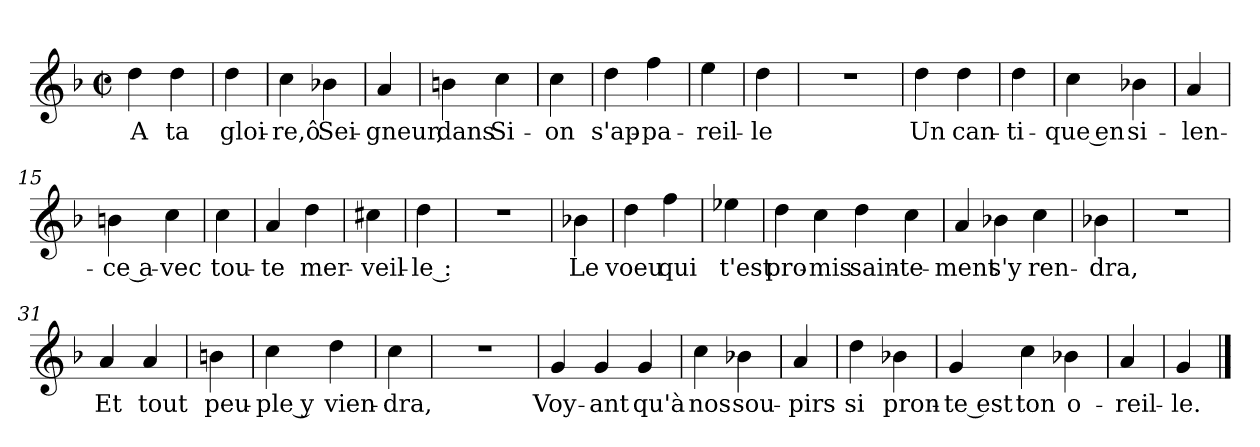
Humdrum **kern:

**kern	**text
*part1	*part1
*staff1	*staff1
*clefG2	*
*k[b-]	*
*F:	*
*M2/2	*
*met(c|)	*
=1	=1
4dd	A
4dd	ta
=2	=2
4dd	gloi-
=3	=3
4cc	-re,ô
4b-X	Sei-
=4	=4
4a	-gneur,
=5	=5
4b	dans
4cc	Si-
=6	=6
4cc	-on
=7	=7
4dd	s'ap-
4ff	-pa-
=8	=8
4ee	-reil-
=9	=9
4dd	-le
=10	=10
1r	.
=11	=11
4dd	Un
4dd	can-
=12	=12
4dd	-ti-
=13	=13
4cc	-que en
4b-X	si-
=14	=14
4a	-len-
=15	=15
4b	-ce a-
4cc	-vec
=16	=16
4cc	tou-
=17	=17
4a	-te
4dd	mer-
=18	=18
4cc#X	-veil-
=19	=19
4dd	-le :
=20	=20
1r	.
=21	=21
4b-X	Le
=22	=22
4dd	voeu
4ff	qui
=23	=23
4ee-X	t'est
=24	=24
4dd	pro-
4cc	-mis
4dd	sain-
4cc	-te-
=27	=27
4a	-ment
4b-X	s'y
4cc	ren-
=29	=29
4b-X	-dra,
=30	=30
1r	.
=31	=31
4a	Et
4a	tout
=32	=32
4b	peu-
=33	=33
4cc	-ple y
4dd	vien-
=34	=34
4cc	-dra,
=35	=35
1r	.
=36	=36
4g	Voy-
4g	-ant
4g	qu'à
=38	=38
4cc	nos
4b-X	sou-
=39	=39
4a	-pirs
=40	=40
4dd	si
4b-X	pron-
=41	=41
4g	-te est
4cc	ton
4b-X	o-
=43	=43
4a	-reil-
=44	=44
4g	-le.
==	==
*-	*-
